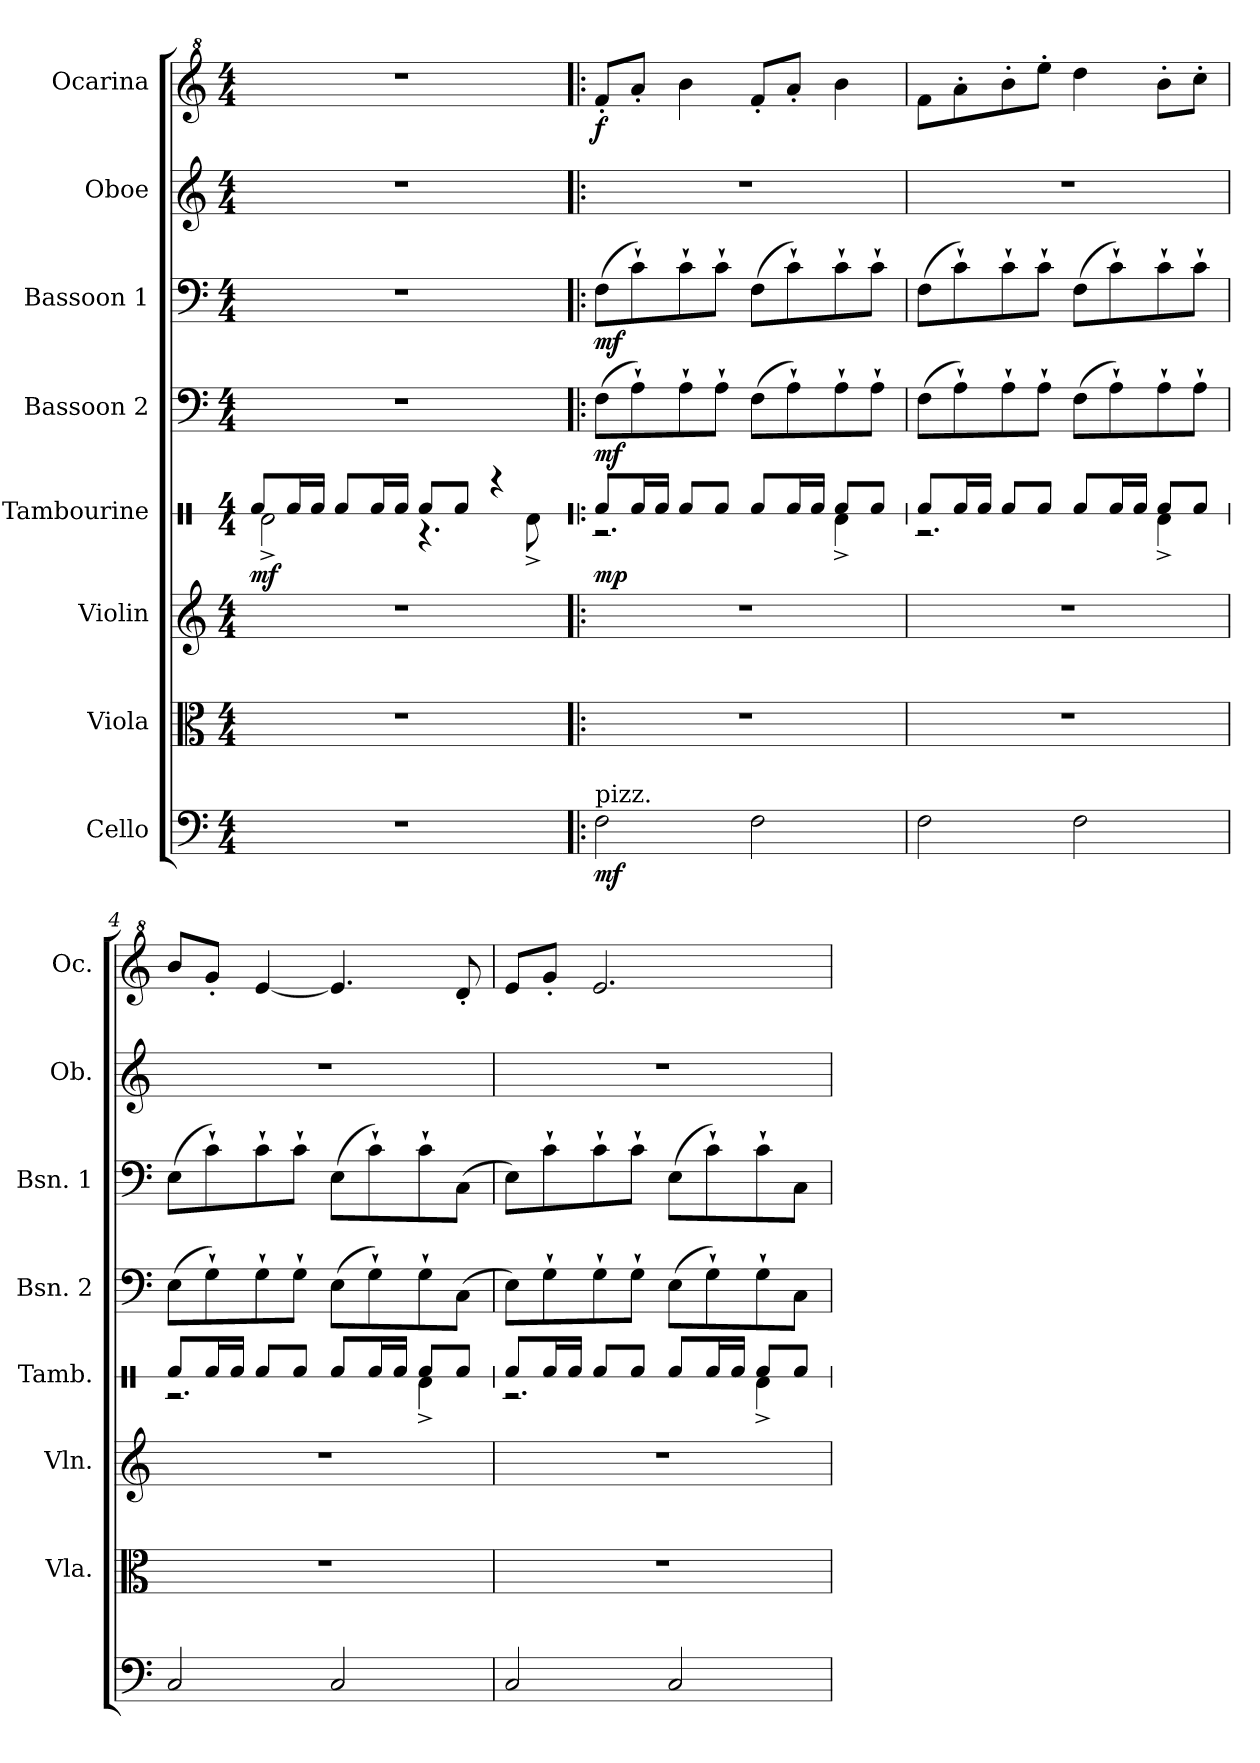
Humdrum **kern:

**kern	**dynam	**kern	**kern	**kern	**dynam	**kern	**dynam	**kern	**dynam	**kern	**kern	**dynam
*part8	*part8	*part7	*part6	*part5	*part5	*part4	*part4	*part3	*part3	*part2	*part1	*part1
*staff8	*staff8	*staff7	*staff6	*staff5	*staff5	*staff4	*staff4	*staff3	*staff3	*staff2	*staff1	*staff1
*I"Cello	*	*I"Viola	*I"Violin	*I"Tambourine	*	*I"Bassoon 2	*	*I"Bassoon 1	*	*I"Oboe	*I"Ocarina	*
*	*	*I'Vla.	*I'Vln.	*I'Tamb.	*	*I'Bsn. 2	*	*I'Bsn. 1	*	*I'Ob.	*I'Oc.	*
*	*	*	*	*stria1	*	*	*	*	*	*	*	*
*clefF4	*	*clefC3	*clefG2	*clefX	*	*clefF4	*	*clefF4	*	*clefG2	*clefG^2	*
*	*	*	*	*	*	*	*	*	*	*	*ITrd7c12	*
*k[]	*	*k[]	*k[]	*k[]	*	*k[]	*	*k[]	*	*k[]	*k[]	*
*M4/4	*	*M4/4	*M4/4	*M4/4	*	*M4/4	*	*M4/4	*	*M4/4	*M4/4	*
*MM140	*	*MM140	*MM140	*MM140	*	*MM140	*	*MM140	*	*MM140	*MM140	*
=1	=1	=1	=1	=1	=1	=1	=1	=1	=1	=1	=1	=1
*	*	*	*	*^	*	*	*	*	*	*	*	*
!	!	!	!	!	!	!LO:DY:b	!	!	!	!	!	!	!
1r	.	1r	1r	8Rf/L	2Rd^\	mf	1r	.	1r	.	1r	1r	.
.	.	.	.	16Rf/L	.	.	.	.	.	.	.	.	.
.	.	.	.	16Rf/JJ	.	.	.	.	.	.	.	.	.
.	.	.	.	8Rf/L	.	.	.	.	.	.	.	.	.
.	.	.	.	16Rf/L	.	.	.	.	.	.	.	.	.
.	.	.	.	16Rf/JJ	.	.	.	.	.	.	.	.	.
.	.	.	.	8Rf/L	4.r	.	.	.	.	.	.	.	.
.	.	.	.	8Rf/J	.	.	.	.	.	.	.	.	.
.	.	.	.	4r	.	.	.	.	.	.	.	.	.
.	.	.	.	.	8Rd^\	.	.	.	.	.	.	.	.
=2!|:	=2!|:	=2!|:	=2!|:	=2!|:	=2!|:	=2!|:	=2!|:	=2!|:	=2!|:	=2!|:	=2!|:	=2!|:	=2!|:
!LO:TX:a:t=pizz.	!	!	!	!	!	!	!	!	!	!	!	!	!
!	!LO:DY:b	!	!	!	!	!LO:DY:b	!	!LO:DY:b	!	!LO:DY:b	!	!	!LO:DY:b
2F\	mf	1r	1r	8Rf/L	2.r	mp	(>8F\L	mf	(>8F\L	mf	1r	8f'/L	f
.	.	.	.	16Rf/L	.	.	8A`\)	.	8c`\)	.	.	8a'/J	.
.	.	.	.	16Rf/JJ	.	.	.	.	.	.	.	.	.
.	.	.	.	8Rf/L	.	.	8A`\	.	8c`\	.	.	4b\	.
.	.	.	.	8Rf/J	.	.	8A`\J	.	8c`\J	.	.	.	.
2F\	.	.	.	8Rf/L	.	.	(>8F\L	.	(>8F\L	.	.	8f'/L	.
.	.	.	.	16Rf/L	.	.	8A`\)	.	8c`\)	.	.	8a'/J	.
.	.	.	.	16Rf/JJ	.	.	.	.	.	.	.	.	.
.	.	.	.	8Rf/L	4Rd^\	.	8A`\	.	8c`\	.	.	4b\	.
.	.	.	.	8Rf/J	.	.	8A`\J	.	8c`\J	.	.	.	.
=3	=3	=3	=3	=3	=3	=3	=3	=3	=3	=3	=3	=3	=3
2F\	.	1r	1r	8Rf/L	2.r	.	(>8F\L	.	(>8F\L	.	1r	8f\L	.
.	.	.	.	16Rf/L	.	.	8A`\)	.	8c`\)	.	.	8a'\	.
.	.	.	.	16Rf/JJ	.	.	.	.	.	.	.	.	.
.	.	.	.	8Rf/L	.	.	8A`\	.	8c`\	.	.	8b'\	.
.	.	.	.	8Rf/J	.	.	8A`\J	.	8c`\J	.	.	8ee'\J	.
2F\	.	.	.	8Rf/L	.	.	(>8F\L	.	(>8F\L	.	.	4dd\	.
.	.	.	.	16Rf/L	.	.	8A`\)	.	8c`\)	.	.	.	.
.	.	.	.	16Rf/JJ	.	.	.	.	.	.	.	.	.
.	.	.	.	8Rf/L	4Rd^\	.	8A`\	.	8c`\	.	.	8b'\L	.
.	.	.	.	8Rf/J	.	.	8A`\J	.	8c`\J	.	.	8cc'\J	.
=4	=4	=4	=4	=4	=4	=4	=4	=4	=4	=4	=4	=4	=4
2C/	.	1r	1r	8Rf/L	2.r	.	(>8E\L	.	(>8E\L	.	1r	8b/L	.
.	.	.	.	16Rf/L	.	.	8G`\)	.	8c`\)	.	.	8g'/J	.
.	.	.	.	16Rf/JJ	.	.	.	.	.	.	.	.	.
.	.	.	.	8Rf/L	.	.	8G`\	.	8c`\	.	.	[4e/	.
.	.	.	.	8Rf/J	.	.	8G`\J	.	8c`\J	.	.	.	.
2C/	.	.	.	8Rf/L	.	.	(>8E\L	.	(>8E\L	.	.	4.e/]	.
.	.	.	.	16Rf/L	.	.	8G`\)	.	8c`\)	.	.	.	.
.	.	.	.	16Rf/JJ	.	.	.	.	.	.	.	.	.
.	.	.	.	8Rf/L	4Rd^\	.	8G`\	.	8c`\	.	.	.	.
.	.	.	.	8Rf/J	.	.	(>8C\J	.	(>8C\J	.	.	8d'/	.
!!LO:LB:g=z
=5	=5	=5	=5	=5	=5	=5	=5	=5	=5	=5	=5	=5	=5
2C/	.	1r	1r	8Rf/L	2.r	.	8E\L)	.	8E\L)	.	1r	8e/L	.
.	.	.	.	16Rf/L	.	.	8G`\	.	8c`\	.	.	8g'/J	.
.	.	.	.	16Rf/JJ	.	.	.	.	.	.	.	.	.
.	.	.	.	8Rf/L	.	.	8G`\	.	8c`\	.	.	2.e/	.
.	.	.	.	8Rf/J	.	.	8G`\J	.	8c`\J	.	.	.	.
2C/	.	.	.	8Rf/L	.	.	(>8E\L	.	(>8E\L	.	.	.	.
.	.	.	.	16Rf/L	.	.	8G`\)	.	8c`\)	.	.	.	.
.	.	.	.	16Rf/JJ	.	.	.	.	.	.	.	.	.
.	.	.	.	8Rf/L	4Rd^\	.	8G`\	.	8c`\	.	.	.	.
.	.	.	.	8Rf/J	.	.	8C\J	.	8C\J	.	.	.	.
*	*	*	*	*v	*v	*	*	*	*	*	*	*	*
=	=	=	=	=	=	=	=	=	=	=	=	=
*-	*-	*-	*-	*-	*-	*-	*-	*-	*-	*-	*-	*-
